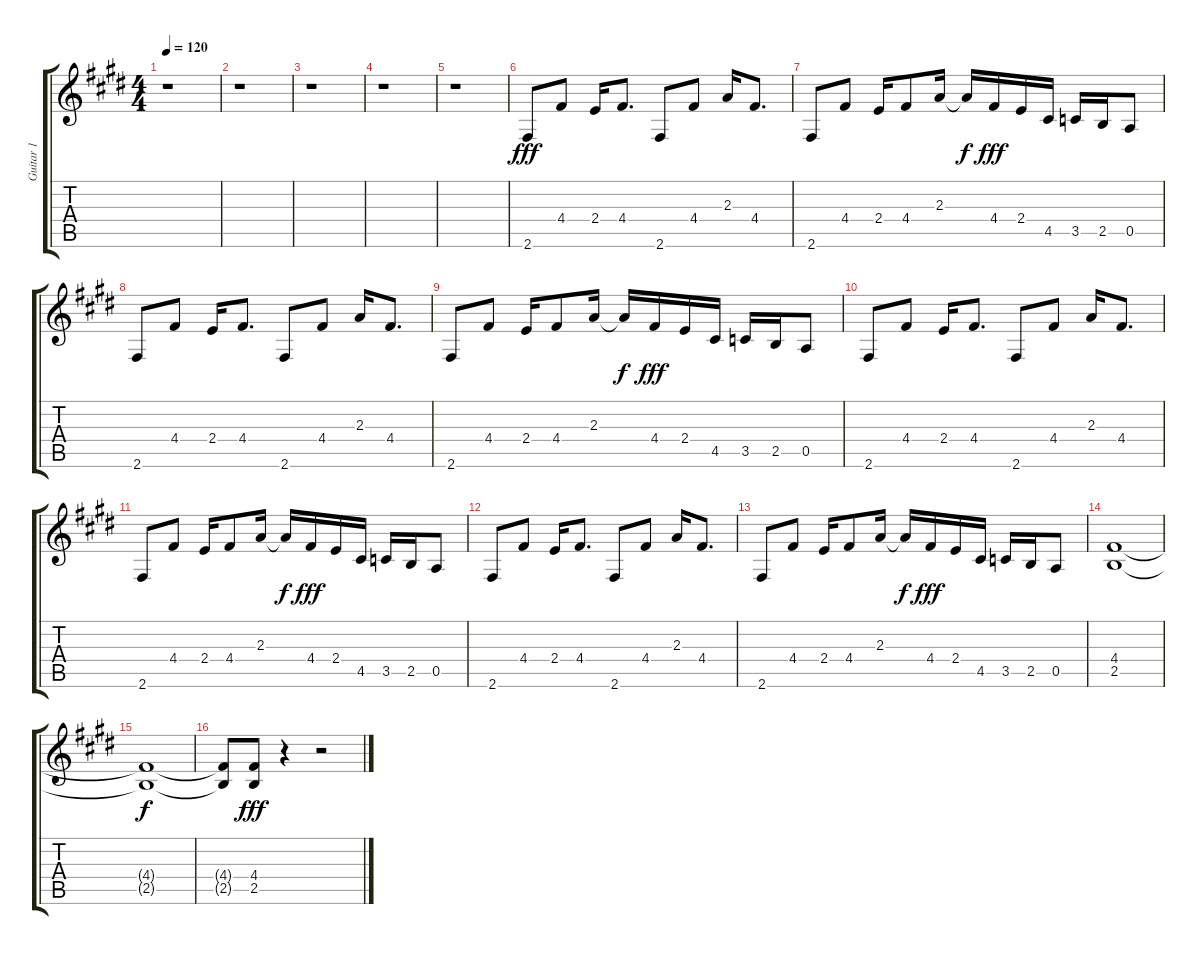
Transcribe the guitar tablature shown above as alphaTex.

\track ("Guitar 1" "Guitar 1") {instrument distortionguitar}
\staff {score tabs}
\tuning (E4 B3 G3 D3 A2 E2) {hide}
\ts (4 4)
\tempo 120
\clef g2
\ks e
r.1{dy fff} |
r.1 |
r.1 |
r.1 |
r.1 |
2.6.8 4.4.8 2.4.16 4.4.8{d} 2.6.8 4.4.8 2.3.16 4.4.8{d} |
2.6.8 4.4.8 2.4.16 4.4.8 2.3.16 2.3{t}.16{dy f} 4.4.16{dy fff} 2.4.16 4.5.16 3.5.16 2.5.16 0.5.8 |
2.6.8 4.4.8 2.4.16 4.4.8{d} 2.6.8 4.4.8 2.3.16 4.4.8{d} |
2.6.8 4.4.8 2.4.16 4.4.8 2.3.16 2.3{t}.16{dy f} 4.4.16{dy fff} 2.4.16 4.5.16 3.5.16 2.5.16 0.5.8 |
2.6.8 4.4.8 2.4.16 4.4.8{d} 2.6.8 4.4.8 2.3.16 4.4.8{d} |
2.6.8 4.4.8 2.4.16 4.4.8 2.3.16 2.3{t}.16{dy f} 4.4.16{dy fff} 2.4.16 4.5.16 3.5.16 2.5.16 0.5.8 |
2.6.8 4.4.8 2.4.16 4.4.8{d} 2.6.8 4.4.8 2.3.16 4.4.8{d} |
2.6.8 4.4.8 2.4.16 4.4.8 2.3.16 2.3{t}.16{dy f} 4.4.16{dy fff} 2.4.16 4.5.16 3.5.16 2.5.16 0.5.8 |
(4.4 2.5).1 |
(4.4{t} 2.5{t}).1{dy f} |
(4.4{t} 2.5{t}).8 (4.4 2.5).8{dy fff} r.4 r.2
